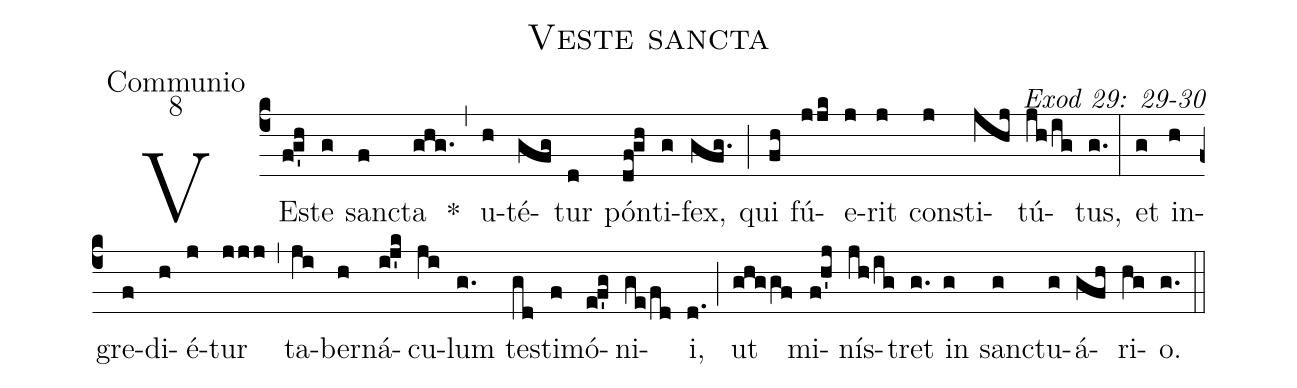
name: Veste sancta;
office-part: Communio;
mode: 8;
commentary: Exod 29: 29-30;
%%
(c4) VEs(f!g'h)te(g) sanc(f)ta(ghg.) *(,) u(h)té(gfg)tur(d) pón(df!gh)ti(g)fex,(gfg.) (;) qui(fh) fú(jjk)e(j)rit(j) con(j)sti(jhj)tú(jh/ig)tus,(g.) (:)
et(g) in(h)gre(f)di(h)é(j)tur(jjj) (,) ta(ji)ber(h)ná(i!j'k)cu(ji)lum(g.) tes(gd)ti(f)mó(e!f'g)ni(ge/fd)i,(d.) (;) ut(ghggf) mi(f!h'j)nís(jh/ig)tret(g.) in(g) sanc(g)tu(g)á(gfh)ri(hg)o.(g.) (::)
